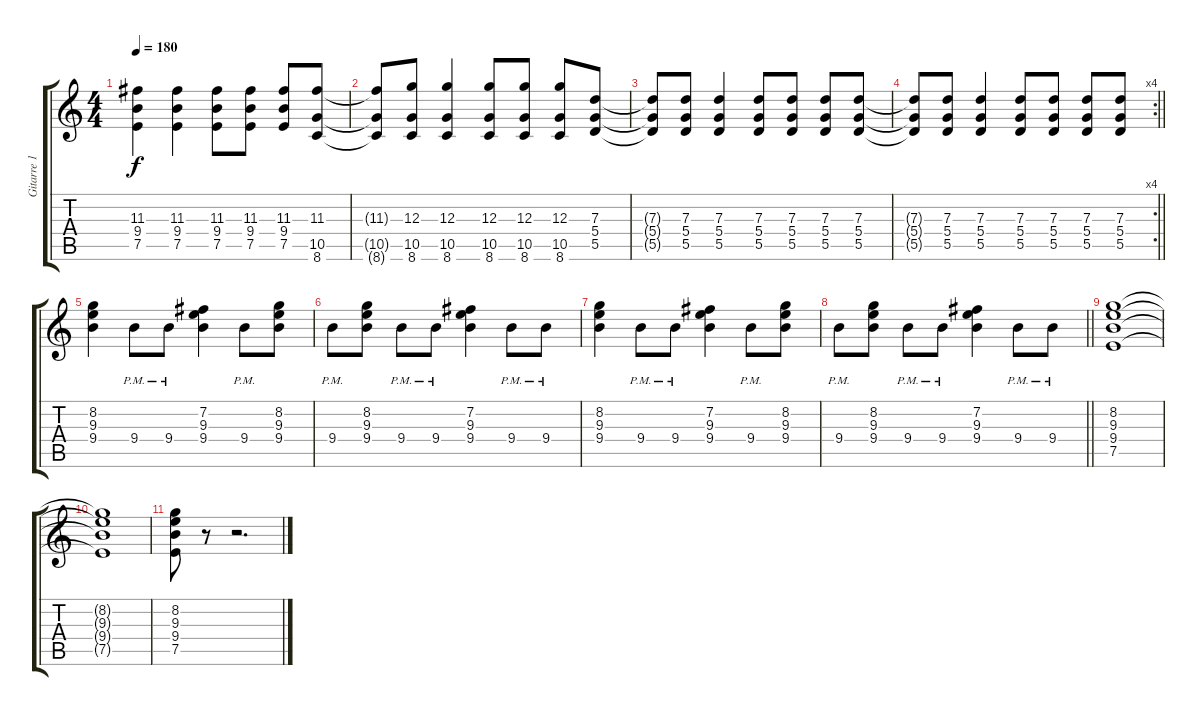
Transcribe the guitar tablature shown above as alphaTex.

\track ("Gitarre 1" "Gitarre 1") {instrument overdrivenguitar}
\staff {score tabs}
\tuning (E4 B3 G3 D3 A2 E2) {hide}
\ts (4 4)
\tempo 180
\clef g2
\ks c
(11.3 9.4 7.5).4{dy f} (11.3 9.4 7.5).4 (11.3 9.4 7.5).8 (11.3 9.4 7.5).8 (11.3 9.4 7.5).8 (11.3 10.5 8.6).8 |
(11.3{t} 10.5{t} 8.6{t}).8 (12.3 10.5 8.6).8 (12.3 10.5 8.6).4 (12.3 10.5 8.6).8 (12.3 10.5 8.6).8 (12.3 10.5 8.6).8 (7.3 5.4 5.5).8 |
(7.3{t} 5.4{t} 5.5{t}).8 (7.3 5.4 5.5).8 (7.3 5.4 5.5).4 (7.3 5.4 5.5).8 (7.3 5.4 5.5).8 (7.3 5.4 5.5).8 (7.3 5.4 5.5).8 |
\rc 4
\barLineRight lightlight
(7.3{t} 5.4{t} 5.5{t}).8 (7.3 5.4 5.5).8 (7.3 5.4 5.5).4 (7.3 5.4 5.5).8 (7.3 5.4 5.5).8 (7.3 5.4 5.5).8 (7.3 5.4 5.5).8 |
(8.2 9.3 9.4).4 9.4{pm}.8 9.4{pm}.8 (7.2 9.3 9.4).4 9.4{pm}.8 (8.2 9.3 9.4).8 |
9.4{pm}.8 (8.2 9.3 9.4).8 9.4{pm}.8 9.4{pm}.8 (7.2 9.3 9.4).4 9.4{pm}.8 9.4{pm}.8 |
(8.2 9.3 9.4).4 9.4{pm}.8 9.4{pm}.8 (7.2 9.3 9.4).4 9.4{pm}.8 (8.2 9.3 9.4).8 |
\barLineRight lightlight
9.4{pm}.8 (8.2 9.3 9.4).8 9.4{pm}.8 9.4{pm}.8 (7.2 9.3 9.4).4 9.4{pm}.8 9.4{pm}.8 |
(8.2 9.3 9.4 7.5).1 |
(8.2{t} 9.3{t} 9.4{t} 7.5{t}).1 |
(8.2 9.3 9.4 7.5).8 r.8 r.2{d}
